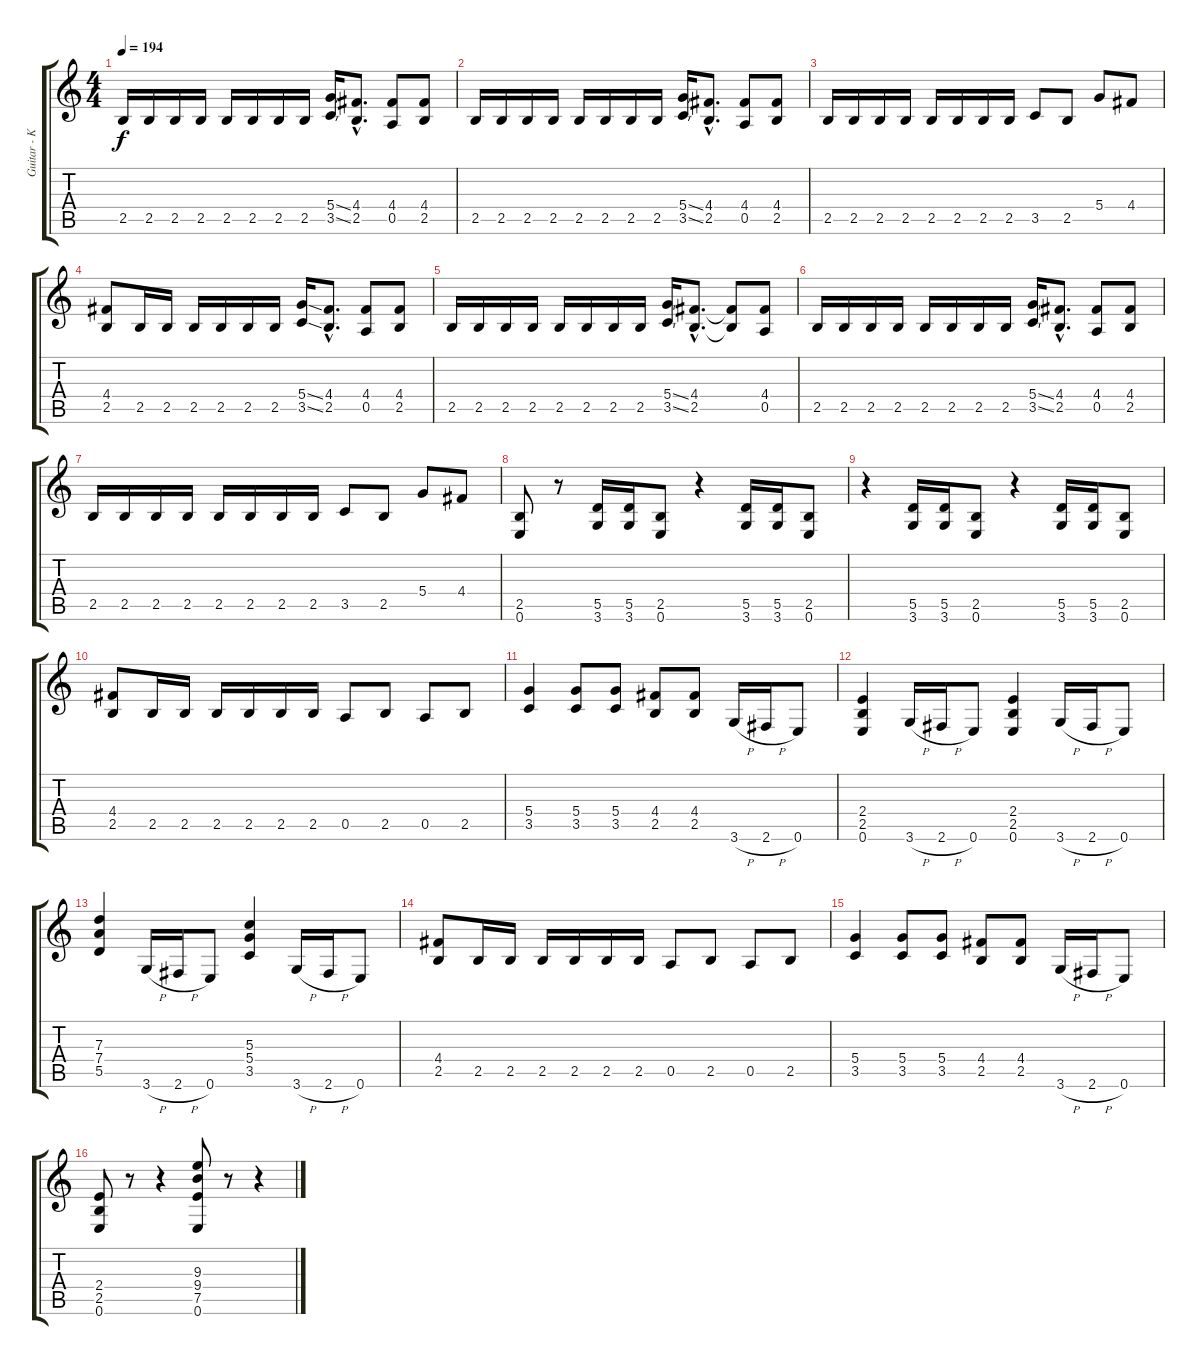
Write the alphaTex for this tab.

\track ("Guitar - Kirk" "Guitar - K") {instrument distortionguitar}
\staff {score tabs}
\tuning (E4 B3 G3 D3 A2 E2) {hide}
\ts (4 4)
\tempo 194
\clef g2
\ks c
2.5.16{dy f} 2.5.16 2.5.16 2.5.16 2.5.16 2.5.16 2.5.16 2.5.16 (5.4{ss} 3.5{ss}).16 (4.4{hac} 2.5{hac}).8{d} (4.4 0.5).8 (4.4 2.5).8 |
2.5.16 2.5.16 2.5.16 2.5.16 2.5.16 2.5.16 2.5.16 2.5.16 (5.4{ss} 3.5{ss}).16 (4.4{hac} 2.5{hac}).8{d} (4.4 0.5).8 (4.4 2.5).8 |
2.5.16 2.5.16 2.5.16 2.5.16 2.5.16 2.5.16 2.5.16 2.5.16 3.5.8 2.5.8 5.4.8 4.4.8 |
(4.4 2.5).8 2.5.16 2.5.16 2.5.16 2.5.16 2.5.16 2.5.16 (5.4{ss} 3.5{ss}).16 (4.4{hac} 2.5{hac}).8{d} (4.4 0.5).8 (4.4 2.5).8 |
2.5.16 2.5.16 2.5.16 2.5.16 2.5.16 2.5.16 2.5.16 2.5.16 (5.4{ss} 3.5{ss}).16 (4.4{hac} 2.5{hac}).8{d} (4.4{t} 2.5{t}).8 (4.4 0.5).8 |
2.5.16 2.5.16 2.5.16 2.5.16 2.5.16 2.5.16 2.5.16 2.5.16 (5.4{ss} 3.5{ss}).16 (4.4{hac} 2.5{hac}).8{d} (4.4 0.5).8 (4.4 2.5).8 |
2.5.16 2.5.16 2.5.16 2.5.16 2.5.16 2.5.16 2.5.16 2.5.16 3.5.8 2.5.8 5.4.8 4.4.8 |
(2.5 0.6).8 r.8 (5.5 3.6).16 (5.5 3.6).16 (2.5 0.6).8 r.4 (5.5 3.6).16 (5.5 3.6).16 (2.5 0.6).8 |
r.4 (5.5 3.6).16 (5.5 3.6).16 (2.5 0.6).8 r.4 (5.5 3.6).16 (5.5 3.6).16 (2.5 0.6).8 |
(4.4 2.5).8 2.5.16 2.5.16 2.5.16 2.5.16 2.5.16 2.5.16 0.5.8 2.5.8 0.5.8 2.5.8 |
(5.4 3.5).4 (5.4 3.5).8 (5.4 3.5).8 (4.4 2.5).8 (4.4 2.5).8 3.6{h}.16 2.6{h}.16 0.6.8 |
(2.4 2.5 0.6).4 3.6{h}.16 2.6{h}.16 0.6.8 (2.4 2.5 0.6).4 3.6{h}.16 2.6{h}.16 0.6.8 |
(7.3 7.4 5.5).4 3.6{h}.16 2.6{h}.16 0.6.8 (5.3 5.4 3.5).4 3.6{h}.16 2.6{h}.16 0.6.8 |
(4.4 2.5).8 2.5.16 2.5.16 2.5.16 2.5.16 2.5.16 2.5.16 0.5.8 2.5.8 0.5.8 2.5.8 |
(5.4 3.5).4 (5.4 3.5).8 (5.4 3.5).8 (4.4 2.5).8 (4.4 2.5).8 3.6{h}.16 2.6{h}.16 0.6.8 |
(2.4 2.5 0.6).8 r.8 r.4 (9.3 9.4 7.5 0.6).8 r.8 r.4
